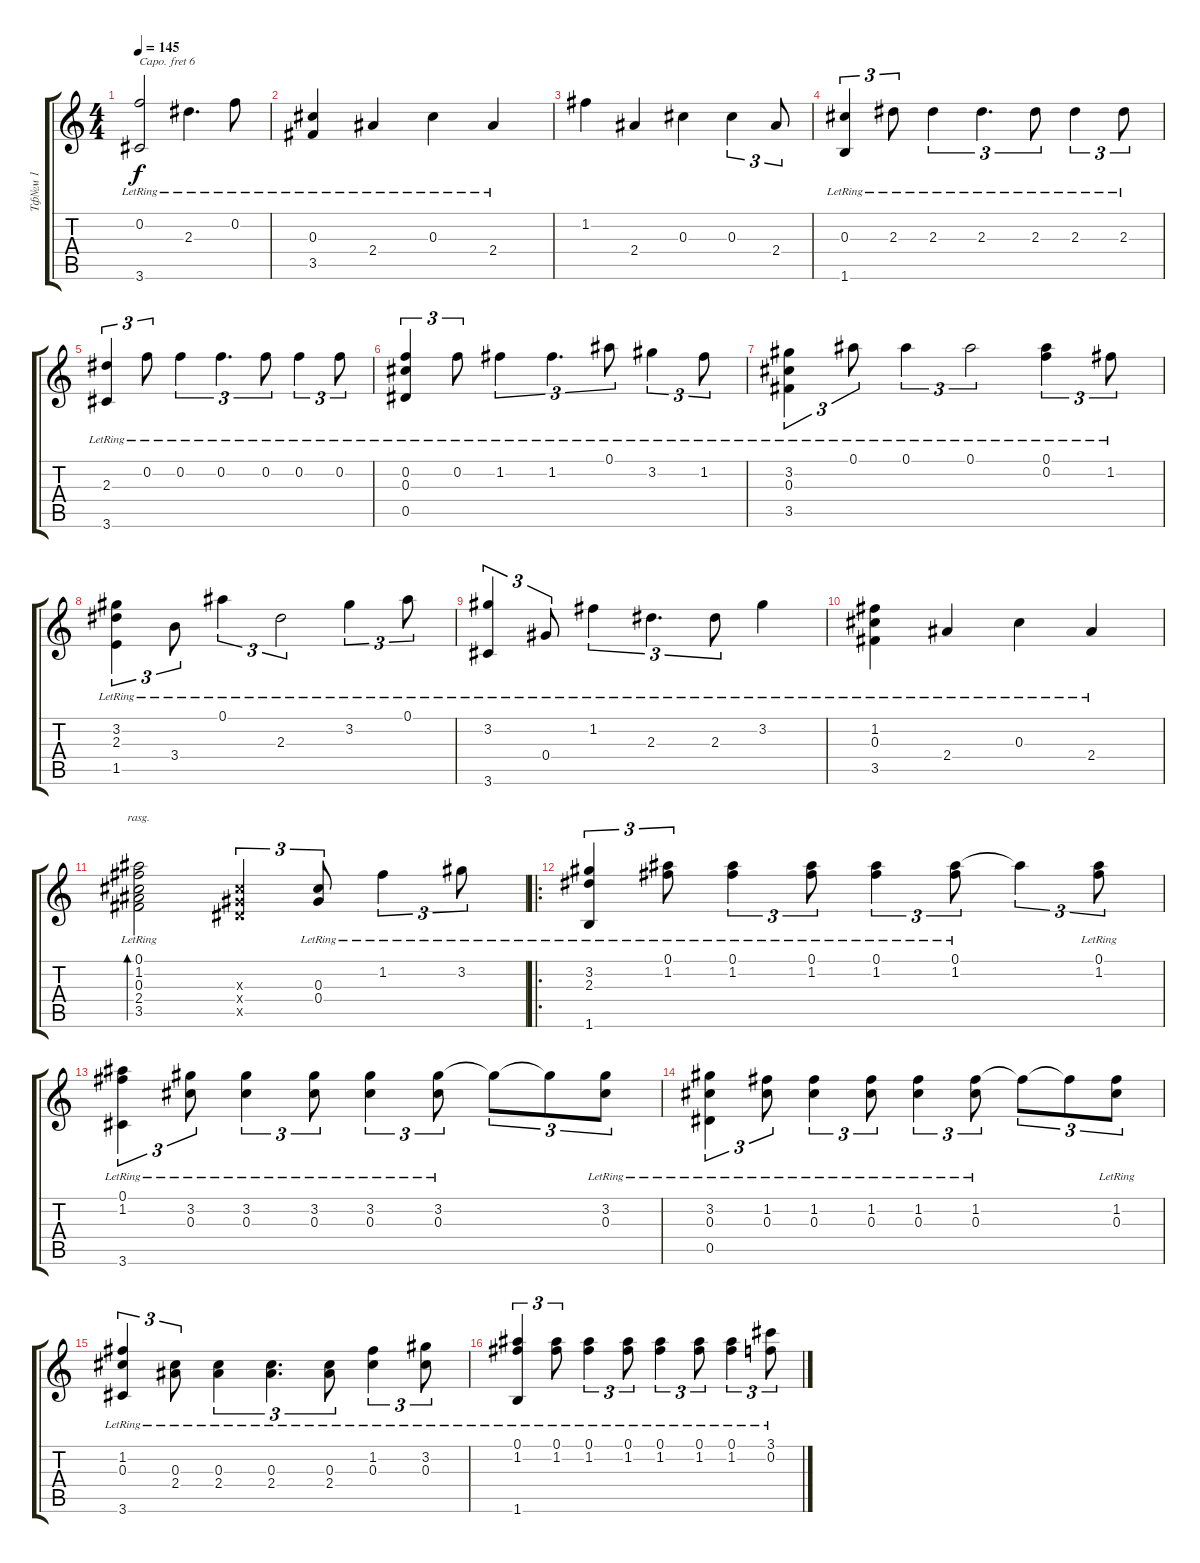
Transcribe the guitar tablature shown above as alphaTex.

\track ("Тф№м 1" "Тф№м 1") {instrument acousticguitarnylon}
\staff {score tabs}
\capo 6
\tuning (E4 B3 G3 D3 A2 E2) {hide}
\ts (4 4)
\tempo 145
\clef g2
\ks c
(0.2{lr} 3.6{lr}).2{dy f} 2.3{lr}.4{d} 0.2{lr}.8 |
(0.3{lr} 3.5{lr}).4 2.4{lr}.4 0.3{lr}.4 2.4{lr}.4 |
1.2.4 2.4.4 0.3.4 0.3.4{tu (3 2)} 2.4.8{tu (3 2)} |
(0.3{lr} 1.6{lr}).4{tu (3 2)} 2.3{lr}.8{tu (3 2)} 2.3{lr}.4{tu (3 2)} 2.3{lr}.4{d tu (3 2)} 2.3{lr}.8{tu (3 2)} 2.3{lr}.4{tu (3 2)} 2.3{lr}.8{tu (3 2)} |
(2.3{lr} 3.6{lr}).4{tu (3 2)} 0.2{lr}.8{tu (3 2)} 0.2{lr}.4{tu (3 2)} 0.2{lr}.4{d tu (3 2)} 0.2{lr}.8{tu (3 2)} 0.2{lr}.4{tu (3 2)} 0.2{lr}.8{tu (3 2)} |
(0.2{lr} 0.3{lr} 0.5{lr}).4{tu (3 2)} 0.2{lr}.8{tu (3 2)} 1.2{lr}.4{tu (3 2)} 1.2{lr}.4{d tu (3 2)} 0.1{lr}.8{tu (3 2)} 3.2{lr}.4{tu (3 2)} 1.2{lr}.8{tu (3 2)} |
(3.2{lr} 0.3{lr} 3.5{lr}).4{tu (3 2)} 0.1{lr}.8{tu (3 2)} 0.1{lr}.4{tu (3 2)} 0.1{lr}.2{tu (3 2)} (0.1{lr} 0.2{lr}).4{tu (3 2)} 1.2{lr}.8{tu (3 2)} |
(3.2{lr} 2.3{lr} 1.5{lr}).4{tu (3 2)} 3.4{lr}.8{tu (3 2)} 0.1{lr}.4{tu (3 2)} 2.3{lr}.2{tu (3 2)} 3.2{lr}.4{tu (3 2)} 0.1{lr}.8{tu (3 2)} |
(3.2{lr} 3.6{lr}).4{tu (3 2)} 0.4{lr}.8{tu (3 2)} 1.2{lr}.4{tu (3 2)} 2.3{lr}.4{d tu (3 2)} 2.3{lr}.8{tu (3 2)} 3.2{lr}.4 |
(1.2{lr} 0.3{lr} 3.5{lr}).4 2.4{lr}.4 0.3{lr}.4 2.4{lr}.4 |
(0.1{lr} 1.2{lr} 0.3{lr} 2.4{lr} 3.5{lr}).2{bd 240 rasg ii} (0.3{x} 0.4{x} 0.5{x}).4{tu (3 2)} (0.3{lr} 0.4).8{tu (3 2)} 1.2{lr}.4{tu (3 2)} 3.2{lr}.8{tu (3 2)} |
\ro
(3.2{lr} 2.3{lr} 1.6{lr}).4{tu (3 2)} (0.1{lr} 1.2{lr}).8{tu (3 2)} (0.1{lr} 1.2{lr}).4{tu (3 2)} (0.1{lr} 1.2{lr}).8{tu (3 2)} (0.1{lr} 1.2{lr}).4{tu (3 2)} (0.1{lr} 1.2{lr}).8{tu (3 2)} 0.1{t}.4{tu (3 2)} (0.1{lr} 1.2{lr}).8{tu (3 2)} |
(0.1{lr} 1.2{lr} 3.6{lr}).4{tu (3 2)} (3.2{lr} 0.3{lr}).8{tu (3 2)} (3.2{lr} 0.3{lr}).4{tu (3 2)} (3.2{lr} 0.3{lr}).8{tu (3 2)} (3.2{lr} 0.3{lr}).4{tu (3 2)} (3.2{lr} 0.3{lr}).8{tu (3 2)} 3.2{t}.8{tu (3 2)} 3.2{t}.8{tu (3 2)} (3.2{lr} 0.3{lr}).8{tu (3 2)} |
(3.2{lr} 0.3{lr} 0.5{lr}).4{tu (3 2)} (1.2{lr} 0.3{lr}).8{tu (3 2)} (1.2{lr} 0.3{lr}).4{tu (3 2)} (1.2{lr} 0.3{lr}).8{tu (3 2)} (1.2{lr} 0.3{lr}).4{tu (3 2)} (1.2{lr} 0.3{lr}).8{tu (3 2)} 1.2{t}.8{tu (3 2)} 1.2{t}.8{tu (3 2)} (1.2{lr} 0.3{lr}).8{tu (3 2)} |
(1.2{lr} 0.3{lr} 3.6{lr}).4{tu (3 2)} (0.3{lr} 2.4{lr}).8{tu (3 2)} (0.3{lr} 2.4{lr}).4{tu (3 2)} (0.3{lr} 2.4{lr}).4{d tu (3 2)} (0.3{lr} 2.4{lr}).8{tu (3 2)} (1.2{lr} 0.3{lr}).4{tu (3 2)} (3.2{lr} 0.3{lr}).8{tu (3 2)} |
(0.1{lr} 1.2{lr} 1.6{lr}).4{tu (3 2)} (0.1{lr} 1.2{lr}).8{tu (3 2)} (0.1{lr} 1.2{lr}).4{tu (3 2)} (0.1{lr} 1.2{lr}).8{tu (3 2)} (0.1{lr} 1.2{lr}).4{tu (3 2)} (0.1{lr} 1.2{lr}).8{tu (3 2)} (0.1{lr} 1.2{lr}).4{tu (3 2)} (3.1{lr} 0.2{lr}).8{tu (3 2)}
